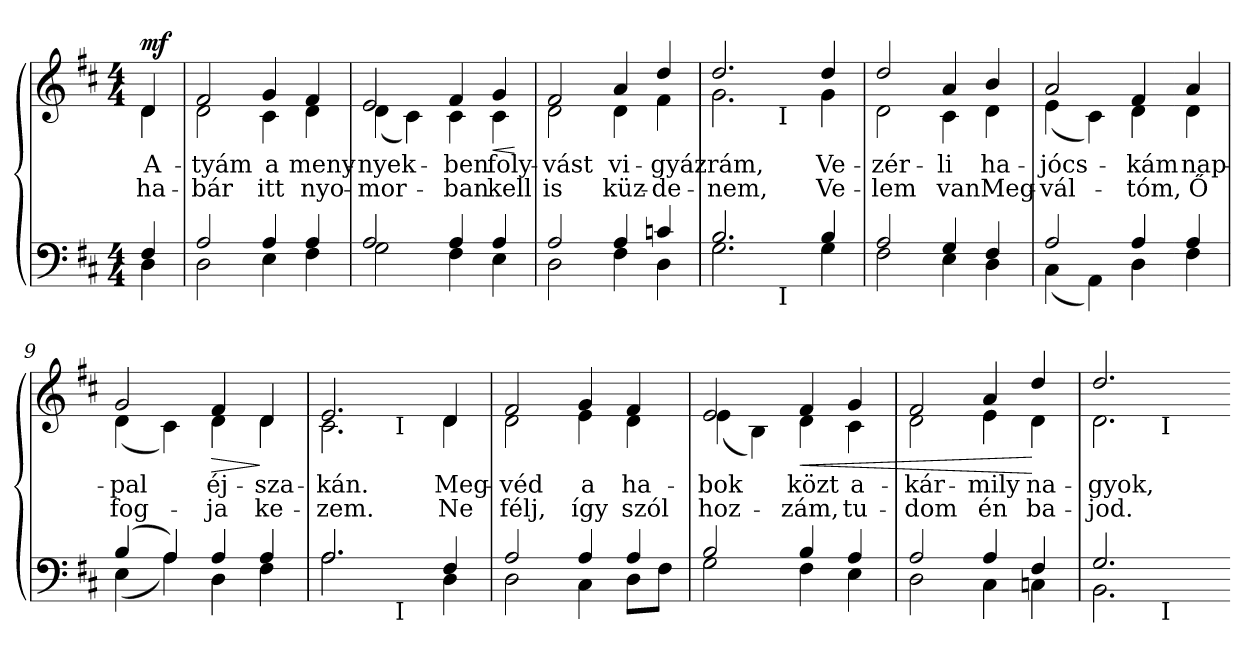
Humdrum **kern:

**kern	**kern	**text	**text	**dynam
*part2	*part1	*part1	*part1	*part1
*staff2	*staff1	*staff1	*staff1	*staff1
*clefF4	*clefG2	*	*	*
*k[f#c#]	*k[f#c#]	*	*	*
*b:	*b:	*	*	*
*M4/4	*M4/4	*	*	*
=1	=1	=1	=1	=1
*^	*	*	*	*
!	!	!LO:TX:a:B:t=Moderato	!	!	!
!	!	!	!LO:LY:b	!LO:LY:b	!LO:DY:b
*	*	*^	*	*	*
4F#/	4D\	4d/	4d\	A-	ha-	mf
=2	=2	=2	=2	=2	=2	=2
!	!	!	!	!LO:LY:b	!LO:LY:b	!
2A/	2D\	2f#/	2d\	-tyám	-bár	.
!	!	!	!	!LO:LY:b	!LO:LY:b	!
4A/	4E\	4g/	4c#\	a	itt	.
!	!	!	!	!LO:LY:b	!LO:LY:b	!
4A/	4F#\	4f#/	4d\	meny-	nyo-	.
=3	=3	=3	=3	=3	=3	=3
!	!	!	!	!LO:LY:b	!LO:LY:b	!
2A/	2G\	2e/	(<4d\	-nyek-	-mor-	.
.	.	.	4c#\)	.	.	.
!	!	!	!	!LO:LY:b	!LO:LY:b	!
4A/	4F#\	4f#/	4c#\	-ben	-ban	.
!	!	!	!	!LO:LY:b	!LO:LY:b	!LO:HP:b
4A/	4E\	4g/	4c#\	foly-	kell	<
*v	*v	*	*	*	*	*
*	*v	*v	*	*	*
.	.	.	.	[
=4	=4	=4	=4	=4
*^	*	*	*	*
!	!	!	!LO:LY:b	!LO:LY:b	!
*	*	*^	*	*	*
2A/	2D\	2f#/	2d\	-vást	is	.
!	!	!	!	!LO:LY:b	!LO:LY:b	!
4A/	4F#\	4a/	4d\	vi-	küz-	.
!	!	!	!	!LO:LY:b	!LO:LY:b	!
4cn/	4D\	4dd/	4f#\	-gyáz	-de-	.
*	*	*v	*v	*	*	*
=5	=5	=5	=5	=5	=5
*	*	*^	*	*	*
!	!	!	!	!LO:LY:b	!LO:LY:b	!
*	*^	*	*^	*	*	*
2.B/	2.G\	2ryy	2.dd/	2.g\	2ryy	rám,	-nem,	.
!	!	!	!	!	!LO:TX:b:t=I	!	!	!
!	!	!LO:TX:b:t=I	!	!	!	!	!	!
.	.	2ryy	.	.	2ryy	.	.	.
!	!	!	!	!	!	!LO:LY:b	!LO:LY:b	!
4B/	4G\	.	4dd/	4g\	.	Ve-	Ve-	.
*	*v	*v	*	*	*	*	*	*
*	*	*v	*v	*v	*	*	*
=6	=6	=6	=6	=6	=6
*	*^	*^	*	*	*
*	*	*	*	*^	*	*	*
!	!	!	!	!	!	!LO:LY:b	!LO:LY:b	!
*	*v	*v	*	*	*	*	*	*
*	*	*	*v	*v	*	*	*
2A/	2F#\	2dd/	2d\	-zér-	-lem	.
!	!	!	!	!LO:LY:b	!LO:LY:b	!
4G/	4E\	4a/	4c#\	-li	van	.
!	!	!	!	!LO:LY:b	!LO:LY:b	!
4F#/	4D\	4b/	4d\	ha-	Meg-	.
=7	=7	=7	=7	=7	=7	=7
!	!	!	!	!LO:LY:b	!LO:LY:b	!
2A/	(<4C#\	2a/	(<4e\	-jócs-	-vál-	.
.	4AA\)	.	4c#\)	.	.	.
!	!	!	!	!LO:LY:b	!LO:LY:b	!
4A/	4D\	4f#/	4d\	-kám	-tóm,	.
!!LO:LB:g=z	!!
=8-	=8-	=8-	=8-	=8-	=8-	=8-
!	!	!	!	!LO:LY:b	!LO:LY:b	!
4A/	4F#\	4a/	4d\	nap-	Ő	.
=9	=9	=9	=9	=9	=9	=9
!	!	!	!	!LO:LY:b	!LO:LY:b	!
(4B/	(<4E\	2g/	(<4d\	-pal	fog-	.
4A/)	4A\)	.	4c#\)	.	.	.
!	!	!	!	!LO:LY:b	!LO:LY:b	!LO:HP:b
4A/	4D\	4f#/	4d\	éj-	-ja	>
!	!	!	!	!LO:LY:b	!LO:LY:b	!
4A/	4F#\	4d/	4d\	-sza-	ke-	]
*	*	*v	*v	*	*	*
=10	=10	=10	=10	=10	=10
*	*	*^	*	*	*
!	!	!	!	!LO:LY:b	!LO:LY:b	!
*	*^	*	*^	*	*	*
2.A/	2.A\	2ryy	2.e/	2.c#\	2ryy	-kán.	-zem.	.
!	!	!	!	!	!LO:TX:b:t=I	!	!	!
!	!	!LO:TX:b:t=I	!	!	!	!	!	!
.	.	2ryy	.	.	2ryy	.	.	.
!	!	!	!	!	!	!LO:LY:b	!LO:LY:b	!
4F#/	4D\	.	4d/	4d\	.	Meg-	Ne	.
*	*v	*v	*	*	*	*	*	*
*	*	*v	*v	*v	*	*	*
=11	=11	=11	=11	=11	=11
*	*^	*^	*	*	*
*	*	*	*	*^	*	*	*
!	!	!	!	!	!	!LO:LY:b	!LO:LY:b	!
*	*v	*v	*	*	*	*	*	*
*	*	*	*v	*v	*	*	*
2A/	2D\	2f#/	2d\	-véd	félj,	.
!	!	!	!	!LO:LY:b	!LO:LY:b	!
4A/	4C#\	4g/	4e\	a	így	.
!	!	!	!	!LO:LY:b	!LO:LY:b	!
4A/	8D\L	4f#/	4d\	ha-	szól	.
.	8F#\J	.	.	.	.	.
=12	=12	=12	=12	=12	=12	=12
!	!	!	!	!LO:LY:b	!LO:LY:b	!
2B/	2G\	2e/	(<4e\	-bok	hoz-	.
.	.	.	4B\)	.	.	.
!	!	!	!	!LO:LY:b	!LO:LY:b	!LO:HP:b
4B/	4F#\	4f#/	4d\	közt	-zám,	<
!	!	!	!	!LO:LY:b	!LO:LY:b	!
4A/	4E\	4g/	4c#\	a-	tu-	.
=13	=13	=13	=13	=13	=13	=13
!	!	!	!	!LO:LY:b	!LO:LY:b	!
2A/	2D\	2f#/	2d\	-kár-	-dom	.
!	!	!	!	!LO:LY:b	!LO:LY:b	!
4A/	4C#\	4a/	4e\	-mily	én	.
!	!	!	!	!LO:LY:b	!LO:LY:b	!
4F#/	4Cn\	4dd/	4d\	na-	ba-	[
*	*	*v	*v	*	*	*
=14	=14	=14	=14	=14	=14
*	*	*^	*	*	*
!	!	!	!	!LO:LY:b	!LO:LY:b	!
*	*^	*	*^	*	*	*
2.G/	2.BB\	4..ryy	2.dd/	2.d\	4..ryy	-gyok,	-jod.	.
!	!	!	!	!	!LO:TX:b:t=I	!	!	!
!	!	!LO:TX:b:t=I	!	!	!	!	!	!
.	.	4ryy	.	.	4ryy	.	.	.
.	.	16ryy	.	.	16ryy	.	.	.
*v	*v	*v	*	*	*	*	*	*
*	*v	*v	*v	*	*	*
=-	=-	=-	=-	=-
*-	*-	*-	*-	*-
